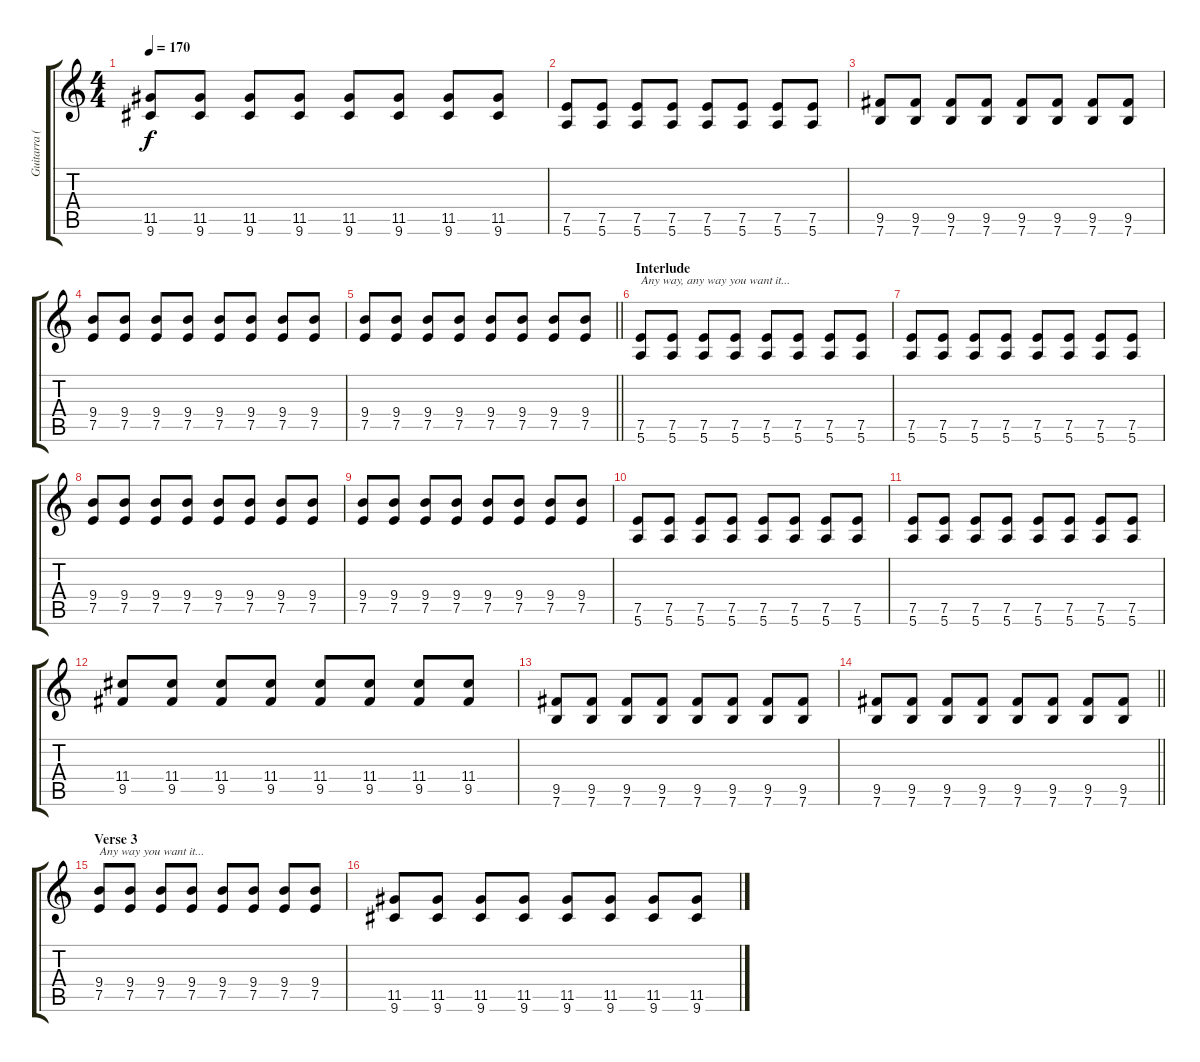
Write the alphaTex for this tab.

\track ("Guitarra (Johnny)" "Guitarra (") {instrument overdrivenguitar}
\staff {score tabs}
\tuning (E4 B3 G3 D3 A2 E2) {hide}
\ts (4 4)
\tempo 170
\clef g2
\ks c
(11.5 9.6).8{dy f} (11.5 9.6).8 (11.5 9.6).8 (11.5 9.6).8 (11.5 9.6).8 (11.5 9.6).8 (11.5 9.6).8 (11.5 9.6).8 |
(7.5 5.6).8 (7.5 5.6).8 (7.5 5.6).8 (7.5 5.6).8 (7.5 5.6).8 (7.5 5.6).8 (7.5 5.6).8 (7.5 5.6).8 |
(9.5 7.6).8 (9.5 7.6).8 (9.5 7.6).8 (9.5 7.6).8 (9.5 7.6).8 (9.5 7.6).8 (9.5 7.6).8 (9.5 7.6).8 |
(9.4 7.5).8 (9.4 7.5).8 (9.4 7.5).8 (9.4 7.5).8 (9.4 7.5).8 (9.4 7.5).8 (9.4 7.5).8 (9.4 7.5).8 |
\barLineRight lightlight
(9.4 7.5).8 (9.4 7.5).8 (9.4 7.5).8 (9.4 7.5).8 (9.4 7.5).8 (9.4 7.5).8 (9.4 7.5).8 (9.4 7.5).8 |
\section ("" "Interlude")
(7.5 5.6).8{txt "Any way, any way you want it..."} (7.5 5.6).8 (7.5 5.6).8 (7.5 5.6).8 (7.5 5.6).8 (7.5 5.6).8 (7.5 5.6).8 (7.5 5.6).8 |
(7.5 5.6).8 (7.5 5.6).8 (7.5 5.6).8 (7.5 5.6).8 (7.5 5.6).8 (7.5 5.6).8 (7.5 5.6).8 (7.5 5.6).8 |
(9.4 7.5).8 (9.4 7.5).8 (9.4 7.5).8 (9.4 7.5).8 (9.4 7.5).8 (9.4 7.5).8 (9.4 7.5).8 (9.4 7.5).8 |
(9.4 7.5).8 (9.4 7.5).8 (9.4 7.5).8 (9.4 7.5).8 (9.4 7.5).8 (9.4 7.5).8 (9.4 7.5).8 (9.4 7.5).8 |
(7.5 5.6).8 (7.5 5.6).8 (7.5 5.6).8 (7.5 5.6).8 (7.5 5.6).8 (7.5 5.6).8 (7.5 5.6).8 (7.5 5.6).8 |
(7.5 5.6).8 (7.5 5.6).8 (7.5 5.6).8 (7.5 5.6).8 (7.5 5.6).8 (7.5 5.6).8 (7.5 5.6).8 (7.5 5.6).8 |
(11.4 9.5).8 (11.4 9.5).8 (11.4 9.5).8 (11.4 9.5).8 (11.4 9.5).8 (11.4 9.5).8 (11.4 9.5).8 (11.4 9.5).8 |
(9.5 7.6).8 (9.5 7.6).8 (9.5 7.6).8 (9.5 7.6).8 (9.5 7.6).8 (9.5 7.6).8 (9.5 7.6).8 (9.5 7.6).8 |
\barLineRight lightlight
(9.5 7.6).8 (9.5 7.6).8 (9.5 7.6).8 (9.5 7.6).8 (9.5 7.6).8 (9.5 7.6).8 (9.5 7.6).8 (9.5 7.6).8 |
\section ("" "Verse 3")
(9.4 7.5).8{txt "Any way you want it..."} (9.4 7.5).8 (9.4 7.5).8 (9.4 7.5).8 (9.4 7.5).8 (9.4 7.5).8 (9.4 7.5).8 (9.4 7.5).8 |
(11.5 9.6).8 (11.5 9.6).8 (11.5 9.6).8 (11.5 9.6).8 (11.5 9.6).8 (11.5 9.6).8 (11.5 9.6).8 (11.5 9.6).8
